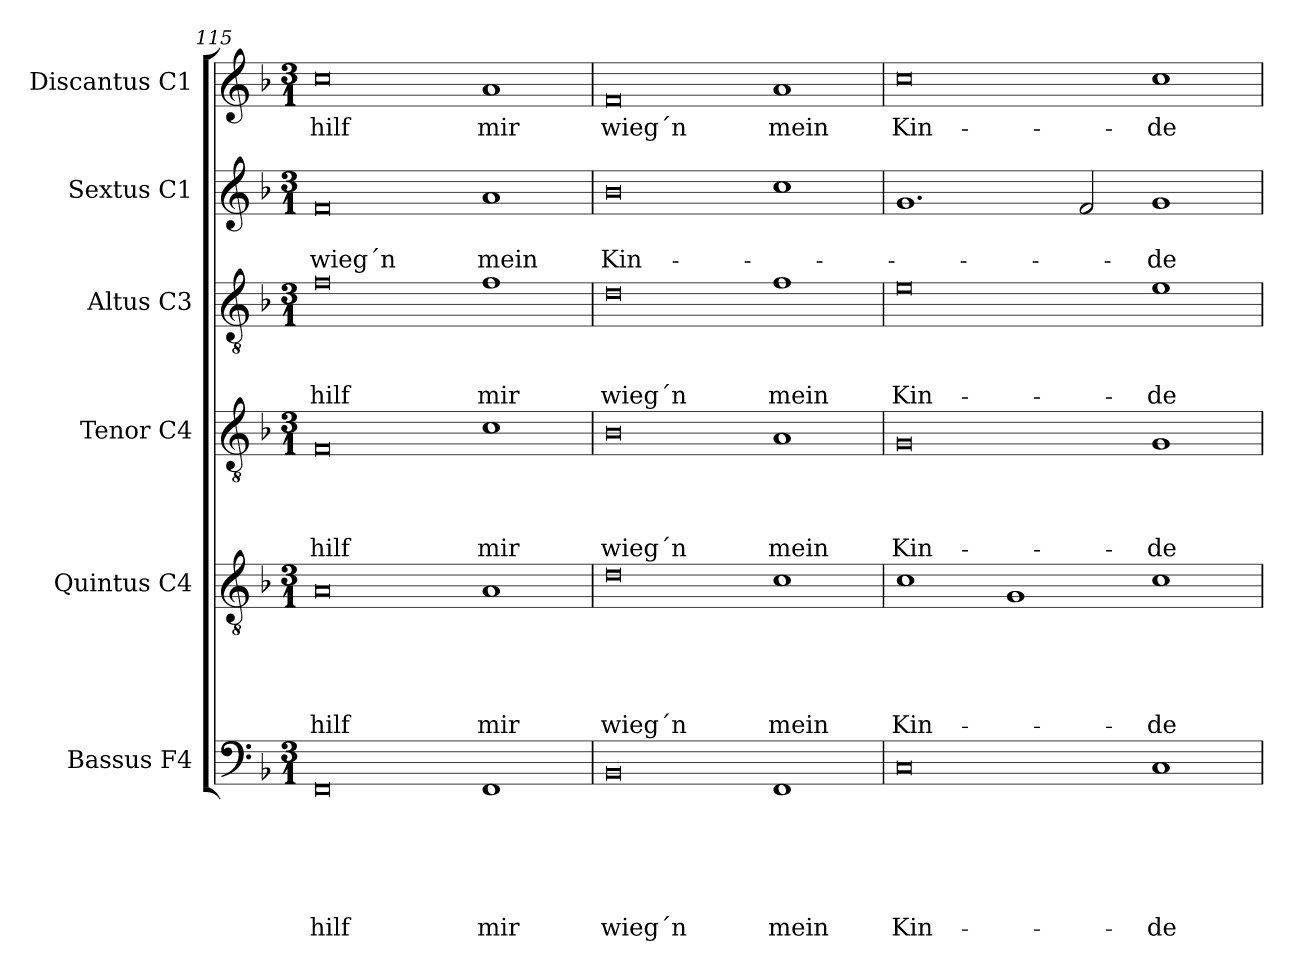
**kern	**text	**text	**text	**text	**text	**text	**kern	**text	**text	**text	**text	**text	**kern	**text	**text	**text	**text	**kern	**text	**text	**text	**kern	**text	**text	**kern	**text
*part6	*part6	*part6	*part6	*part6	*part6	*part6	*part5	*part5	*part5	*part5	*part5	*part5	*part4	*part4	*part4	*part4	*part4	*part3	*part3	*part3	*part3	*part2	*part2	*part2	*part1	*part1
*staff6	*staff6	*staff6	*staff6	*staff6	*staff6	*staff6	*staff5	*staff5	*staff5	*staff5	*staff5	*staff5	*staff4	*staff4	*staff4	*staff4	*staff4	*staff3	*staff3	*staff3	*staff3	*staff2	*staff2	*staff2	*staff1	*staff1
*I"Bassus F4	*	*	*	*	*	*	*I"Quintus C4	*	*	*	*	*	*I"Tenor C4	*	*	*	*	*I"Altus C3	*	*	*	*I"Sextus C1	*	*	*I"Discantus C1	*
*I'B	*	*	*	*	*	*	*	*	*	*	*	*	*I'T	*	*	*	*	*I'A	*	*	*	*	*	*	*I'C	*
*clefF4	*	*	*	*	*	*	*clefGv2	*	*	*	*	*	*clefGv2	*	*	*	*	*clefGv2	*	*	*	*clefG2	*	*	*clefG2	*
*k[b-]	*	*	*	*	*	*	*k[b-]	*	*	*	*	*	*k[b-]	*	*	*	*	*k[b-]	*	*	*	*k[b-]	*	*	*k[b-]	*
*F:	*	*	*	*	*	*	*F:	*	*	*	*	*	*F:	*	*	*	*	*F:	*	*	*	*F:	*	*	*F:	*
*M3/1	*	*	*	*	*	*	*M3/1	*	*	*	*	*	*M3/1	*	*	*	*	*M3/1	*	*	*	*M3/1	*	*	*M3/1	*
=115	=115	=115	=115	=115	=115	=115	=115	=115	=115	=115	=115	=115	=115	=115	=115	=115	=115	=115	=115	=115	=115	=115	=115	=115	=115	=115
!	!	!	!	!	!	!LO:LY:b	!	!	!	!	!	!LO:LY:b	!	!	!	!	!LO:LY:b	!	!	!	!LO:LY:b	!	!	!LO:LY:b	!	!LO:LY:b
0FF	.	.	.	.	.	hilf	0A	.	.	.	.	hilf	0F	.	.	.	hilf	0f	.	.	hilf	0f	.	wieg´n	0cc	hilf
!	!	!	!	!	!	!LO:LY:b	!	!	!	!	!	!LO:LY:b	!	!	!	!	!LO:LY:b	!	!	!	!LO:LY:b	!	!	!LO:LY:b	!	!LO:LY:b
1FF	.	.	.	.	.	mir	1A	.	.	.	.	mir	1c	.	.	.	mir	1f	.	.	mir	1a	.	mein	1a	mir
!!LO:LB:g=z
=116	=116	=116	=116	=116	=116	=116	=116	=116	=116	=116	=116	=116	=116	=116	=116	=116	=116	=116	=116	=116	=116	=116	=116	=116	=116	=116
!	!	!	!	!	!	!LO:LY:b	!	!	!	!	!	!LO:LY:b	!	!	!	!	!LO:LY:b	!	!	!	!LO:LY:b	!	!	!LO:LY:b	!	!LO:LY:b
0BB-	.	.	.	.	.	wieg´n	0d	.	.	.	.	wieg´n	0B-	.	.	.	wieg´n	0d	.	.	wieg´n	0b-	.	Kin-	0f	wieg´n
!	!	!	!	!	!	!LO:LY:b	!	!	!	!	!	!LO:LY:b	!	!	!	!	!LO:LY:b	!	!	!	!LO:LY:b	!	!	!	!	!LO:LY:b
1FF	.	.	.	.	.	mein	1c	.	.	.	.	mein	1A	.	.	.	mein	1f	.	.	mein	1cc	.	.	1a	mein
=117	=117	=117	=117	=117	=117	=117	=117	=117	=117	=117	=117	=117	=117	=117	=117	=117	=117	=117	=117	=117	=117	=117	=117	=117	=117	=117
!	!	!	!	!	!	!LO:LY:b	!	!	!	!	!	!LO:LY:b	!	!	!	!	!LO:LY:b	!	!	!	!LO:LY:b	!	!	!	!	!LO:LY:b
0C	.	.	.	.	.	Kin-	1c	.	.	.	.	Kin-	0G	.	.	.	Kin-	0e	.	.	Kin-	1.g	.	.	0cc	Kin-
.	.	.	.	.	.	.	1G	.	.	.	.	.	.	.	.	.	.	.	.	.	.	.	.	.	.	.
.	.	.	.	.	.	.	.	.	.	.	.	.	.	.	.	.	.	.	.	.	.	2f/	.	.	.	.
!	!	!	!	!	!	!LO:LY:b	!	!	!	!	!	!LO:LY:b	!	!	!	!	!LO:LY:b	!	!	!	!LO:LY:b	!	!	!LO:LY:b	!	!LO:LY:b
1C	.	.	.	.	.	-de-	1c	.	.	.	.	-de-	1G	.	.	.	-de-	1e	.	.	-de-	1g	.	-de-	1cc	-de-
=	=	=	=	=	=	=	=	=	=	=	=	=	=	=	=	=	=	=	=	=	=	=	=	=	=	=
*-	*-	*-	*-	*-	*-	*-	*-	*-	*-	*-	*-	*-	*-	*-	*-	*-	*-	*-	*-	*-	*-	*-	*-	*-	*-	*-
